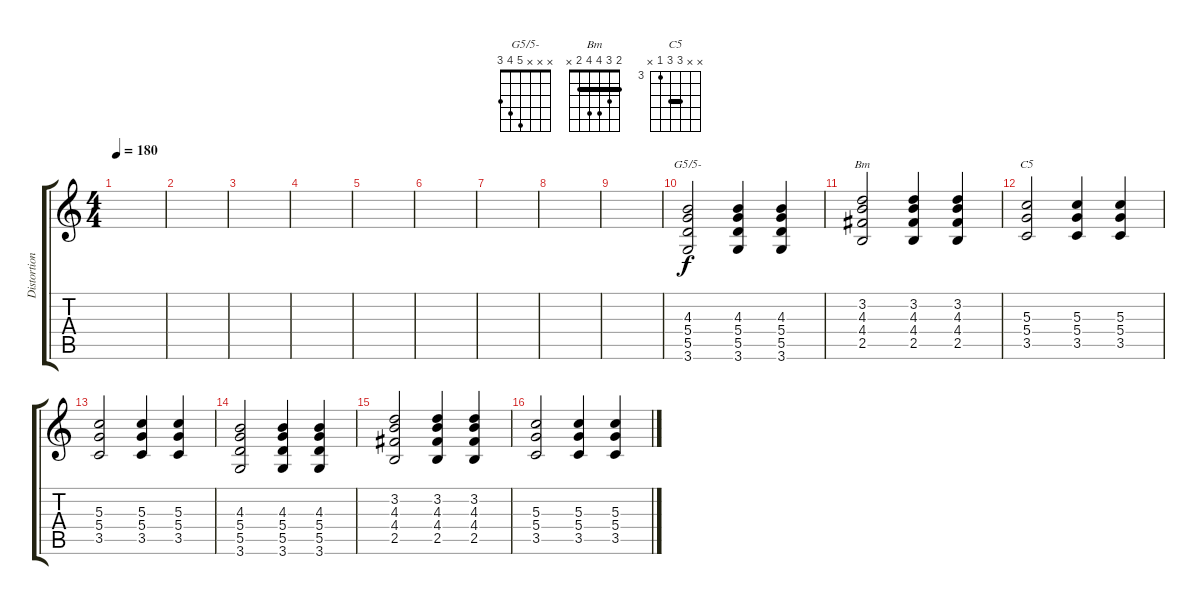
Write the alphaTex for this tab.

\track ("Distortion Guitar" "Distortion") {instrument distortionguitar}
\staff {score tabs}
\tuning (E4 B3 G3 D3 A2 E2) {hide}
\chord ("G5/5-" x x x 5 4 3)
\chord ("Bm" 2 3 4 4 2 x) {barre 2}
\chord ("C5" x x 5 5 3 x) {firstfret 3 barre 5}
\ts (4 4)
\tempo 180
\clef g2
\ks c
|
|
|
|
|
|
|
|
|
(4.3 5.4 5.5 3.6).2{ch "G5/5-"} (4.3 5.4 5.5 3.6).4 (4.3 5.4 5.5 3.6).4 |
(3.2 4.3 4.4 2.5).2{ch "Bm"} (3.2 4.3 4.4 2.5).4 (3.2 4.3 4.4 2.5).4 |
(5.3 5.4 3.5).2{ch "C5"} (5.3 5.4 3.5).4 (5.3 5.4 3.5).4 |
(5.3 5.4 3.5).2 (5.3 5.4 3.5).4 (5.3 5.4 3.5).4 |
(4.3 5.4 5.5 3.6).2 (4.3 5.4 5.5 3.6).4 (4.3 5.4 5.5 3.6).4 |
(3.2 4.3 4.4 2.5).2 (3.2 4.3 4.4 2.5).4 (3.2 4.3 4.4 2.5).4 |
(5.3 5.4 3.5).2 (5.3 5.4 3.5).4 (5.3 5.4 3.5).4
